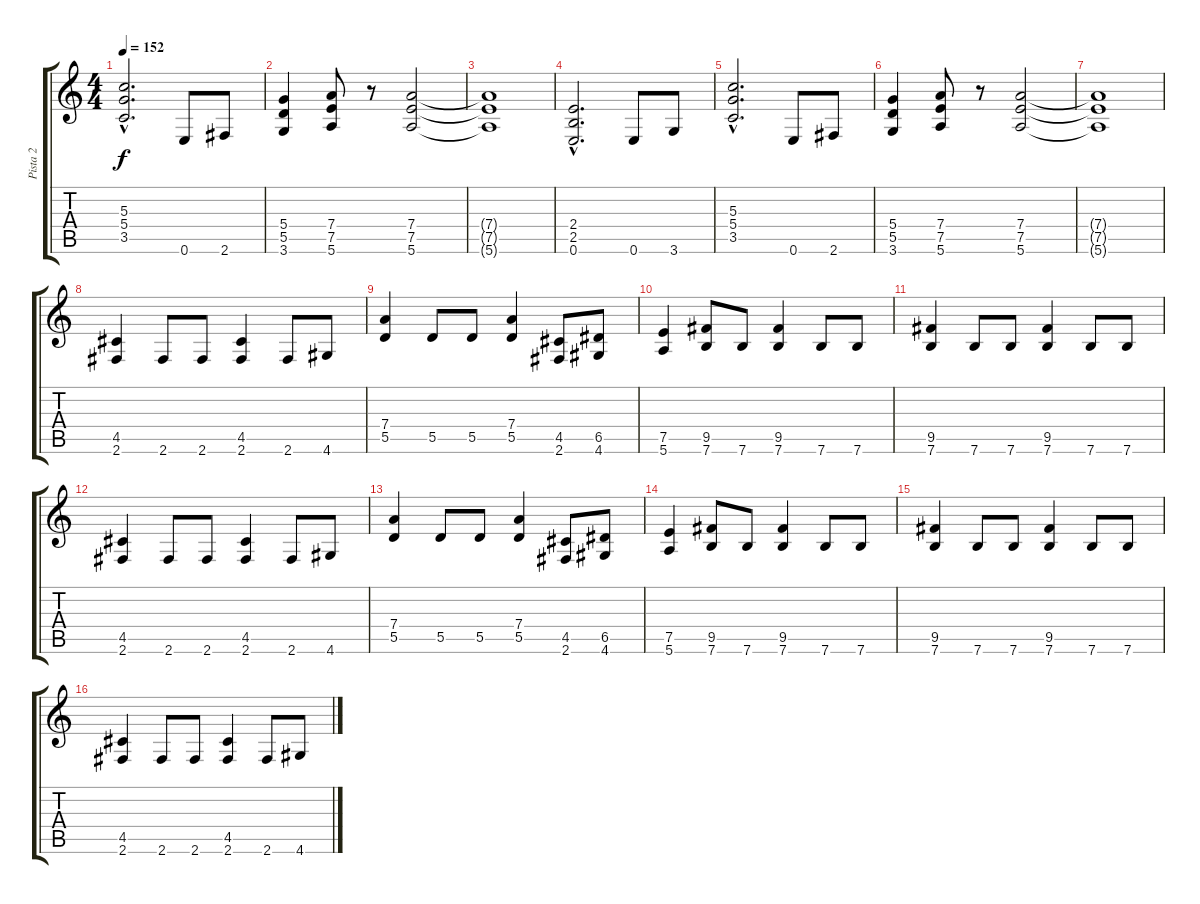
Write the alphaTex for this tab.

\track ("Pista 2" "Pista 2") {instrument overdrivenguitar}
\staff {score tabs}
\tuning (E4 B3 G3 D3 A2 E2) {hide}
\ts (4 4)
\tempo 152
\clef g2
\ks c
(5.3{hac} 5.4{hac} 3.5{hac}).2{d dy f} 0.6.8 2.6.8 |
(5.4 5.5 3.6).4 (7.4 7.5 5.6).8 r.8 (7.4 7.5 5.6).2 |
(7.4{t} 7.5{t} 5.6{t}).1 |
(2.4{hac} 2.5{hac} 0.6{hac}).2{d} 0.6.8 3.6.8 |
(5.3{hac} 5.4{hac} 3.5{hac}).2{d} 0.6.8 2.6.8 |
(5.4 5.5 3.6).4 (7.4 7.5 5.6).8 r.8 (7.4 7.5 5.6).2 |
(7.4{t} 7.5{t} 5.6{t}).1 |
(4.5 2.6).4 2.6.8 2.6.8 (4.5 2.6).4 2.6.8 4.6.8 |
(7.4 5.5).4 5.5.8 5.5.8 (7.4 5.5).4 (4.5 2.6).8 (6.5 4.6).8 |
(7.5 5.6).4 (9.5 7.6).8 7.6.8 (9.5 7.6).4 7.6.8 7.6.8 |
(9.5 7.6).4 7.6.8 7.6.8 (9.5 7.6).4 7.6.8 7.6.8 |
(4.5 2.6).4 2.6.8 2.6.8 (4.5 2.6).4 2.6.8 4.6.8 |
(7.4 5.5).4 5.5.8 5.5.8 (7.4 5.5).4 (4.5 2.6).8 (6.5 4.6).8 |
(7.5 5.6).4 (9.5 7.6).8 7.6.8 (9.5 7.6).4 7.6.8 7.6.8 |
(9.5 7.6).4 7.6.8 7.6.8 (9.5 7.6).4 7.6.8 7.6.8 |
(4.5 2.6).4 2.6.8 2.6.8 (4.5 2.6).4 2.6.8 4.6.8
